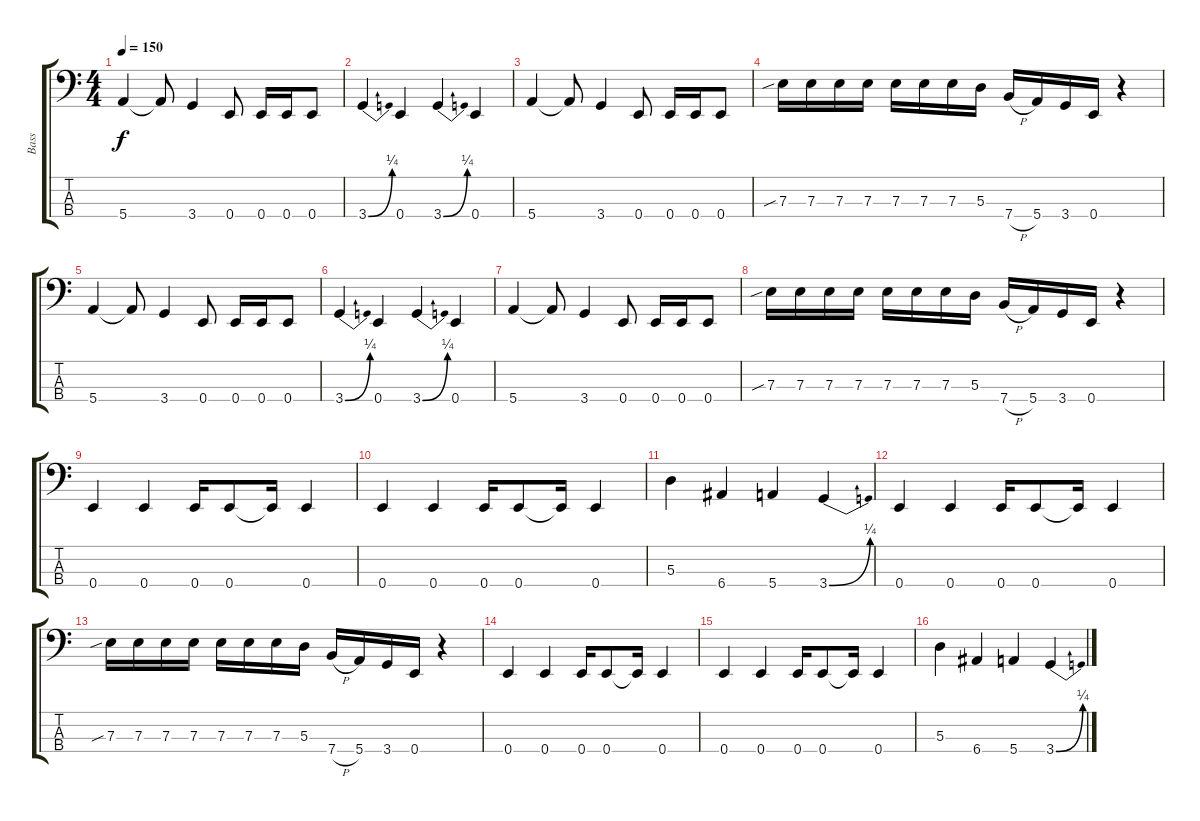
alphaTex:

\track ("Bass" "Bass") {instrument electricbassfinger}
\staff {score tabs}
\tuning (G2 D2 A1 E1) {hide}
\ts (4 4)
\tempo 150
\clef f4
\ks c
5.4.4{dy f instrument electricbassfinger} 5.4{t}.8 3.4.4 0.4.8 0.4.16 0.4.16 0.4.8 |
3.4{be (bend 0 0 60 1)}.4 0.4.4 3.4{be (bend 0 0 60 1)}.4 0.4.4 |
5.4.4 5.4{t}.8 3.4.4 0.4.8 0.4.16 0.4.16 0.4.8 |
7.3{sib}.16 7.3.16 7.3.16 7.3.16 7.3.16 7.3.16 7.3.16 5.3.16 7.4{h}.16 5.4.16 3.4.16 0.4.16 r.4 |
5.4.4 5.4{t}.8 3.4.4 0.4.8 0.4.16 0.4.16 0.4.8 |
3.4{be (bend 0 0 60 1)}.4 0.4.4 3.4{be (bend 0 0 60 1)}.4 0.4.4 |
5.4.4 5.4{t}.8 3.4.4 0.4.8 0.4.16 0.4.16 0.4.8 |
7.3{sib}.16 7.3.16 7.3.16 7.3.16 7.3.16 7.3.16 7.3.16 5.3.16 7.4{h}.16 5.4.16 3.4.16 0.4.16 r.4 |
0.4.4 0.4.4 0.4.16 0.4.8 0.4{t}.16 0.4.4 |
0.4.4 0.4.4 0.4.16 0.4.8 0.4{t}.16 0.4.4 |
5.3.4 6.4.4 5.4.4 3.4{be (bend 0 0 60 1)}.4 |
0.4.4 0.4.4 0.4.16 0.4.8 0.4{t}.16 0.4.4 |
7.3{sib}.16 7.3.16 7.3.16 7.3.16 7.3.16 7.3.16 7.3.16 5.3.16 7.4{h}.16 5.4.16 3.4.16 0.4.16 r.4 |
0.4.4 0.4.4 0.4.16 0.4.8 0.4{t}.16 0.4.4 |
0.4.4 0.4.4 0.4.16 0.4.8 0.4{t}.16 0.4.4 |
5.3.4 6.4.4 5.4.4 3.4{be (bend 0 0 60 1)}.4
